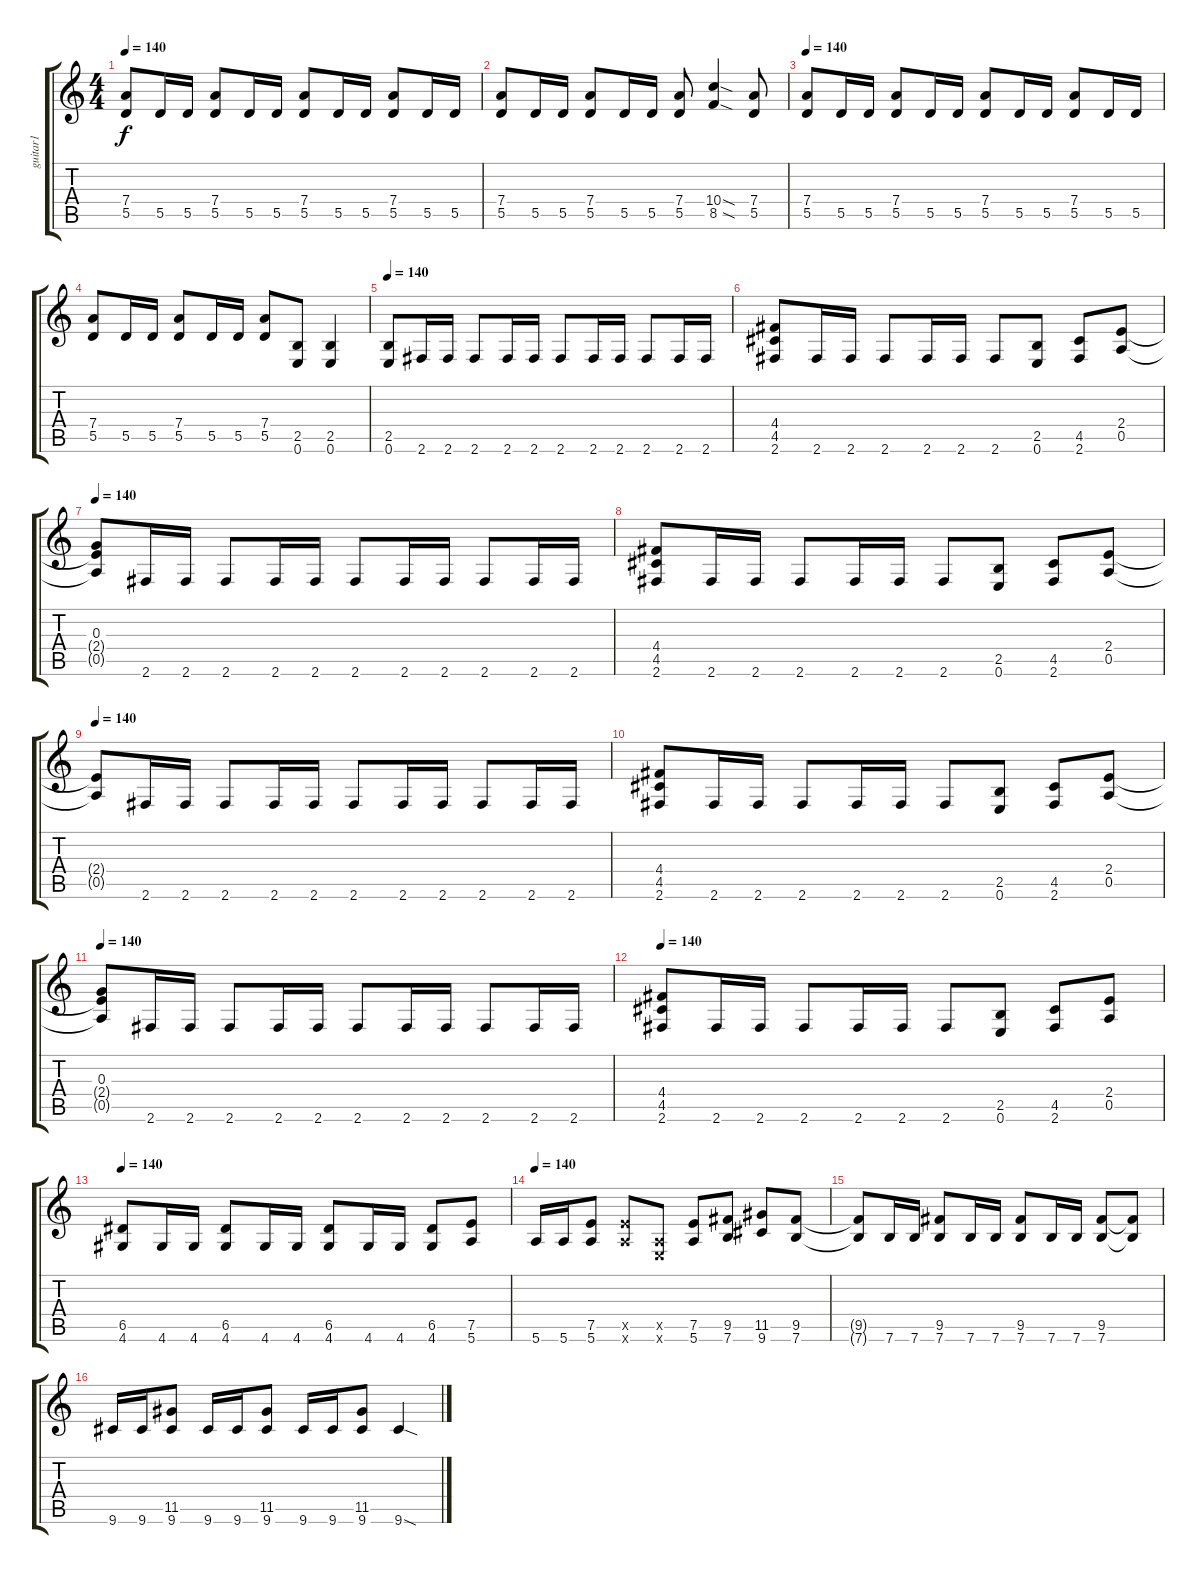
\track ("guitar1" "guitar1") {instrument overdrivenguitar}
\staff {score tabs}
\tuning (E4 B3 G3 D3 A2 E2) {hide}
\ts (4 4)
\tempo 140
\clef g2
\ks c
(7.4 5.5).8{dy f} 5.5.16 5.5.16 (7.4 5.5).8 5.5.16 5.5.16 (7.4 5.5).8 5.5.16 5.5.16 (7.4 5.5).8 5.5.16 5.5.16 |
(7.4 5.5).8 5.5.16 5.5.16 (7.4 5.5).8 5.5.16 5.5.16 (7.4 5.5).8 (10.4{sod} 8.5{sod}).4 (7.4 5.5).8 |
\tempo 140
(7.4 5.5).8 5.5.16 5.5.16 (7.4 5.5).8 5.5.16 5.5.16 (7.4 5.5).8 5.5.16 5.5.16 (7.4 5.5).8 5.5.16 5.5.16 |
(7.4 5.5).8 5.5.16 5.5.16 (7.4 5.5).8 5.5.16 5.5.16 (7.4 5.5).8 (2.5 0.6).8 (2.5 0.6).4 |
\tempo 140
(2.5 0.6).8 2.6.16 2.6.16 2.6.8 2.6.16 2.6.16 2.6.8 2.6.16 2.6.16 2.6.8 2.6.16 2.6.16 |
(4.4 4.5 2.6).8 2.6.16 2.6.16 2.6.8 2.6.16 2.6.16 2.6.8 (2.5 0.6).8 (4.5 2.6).8 (2.4 0.5).8 |
\tempo 140
(0.3 2.4{t} 0.5{t}).8 2.6.16 2.6.16 2.6.8 2.6.16 2.6.16 2.6.8 2.6.16 2.6.16 2.6.8 2.6.16 2.6.16 |
(4.4 4.5 2.6).8 2.6.16 2.6.16 2.6.8 2.6.16 2.6.16 2.6.8 (2.5 0.6).8 (4.5 2.6).8 (2.4 0.5).8 |
\tempo 140
(2.4{t} 0.5{t}).8 2.6.16 2.6.16 2.6.8 2.6.16 2.6.16 2.6.8 2.6.16 2.6.16 2.6.8 2.6.16 2.6.16 |
(4.4 4.5 2.6).8 2.6.16 2.6.16 2.6.8 2.6.16 2.6.16 2.6.8 (2.5 0.6).8 (4.5 2.6).8 (2.4 0.5).8 |
\tempo 140
(0.3 2.4{t} 0.5{t}).8 2.6.16 2.6.16 2.6.8 2.6.16 2.6.16 2.6.8 2.6.16 2.6.16 2.6.8 2.6.16 2.6.16 |
\tempo 140
(4.4 4.5 2.6).8 2.6.16 2.6.16 2.6.8 2.6.16 2.6.16 2.6.8 (2.5 0.6).8 (4.5 2.6).8 (2.4 0.5).8 |
\tempo 140
(6.5 4.6).8 4.6.16 4.6.16 (6.5 4.6).8 4.6.16 4.6.16 (6.5 4.6).8 4.6.16 4.6.16 (6.5 4.6).8 (7.5 5.6).8 |
\tempo 140
5.6.16 5.6.16 (7.5 5.6).8 (7.5{x} 5.6{x}).8 (0.5{x} 0.6{x}).8 (7.5 5.6).8 (9.5 7.6).8 (11.5 9.6).8 (9.5 7.6).8 |
(9.5{t} 7.6{t}).8 7.6.16 7.6.16 (9.5 7.6).8 7.6.16 7.6.16 (9.5 7.6).8 7.6.16 7.6.16 (9.5 7.6).8 (9.5{t} 7.6{t}).8 |
9.6.16 9.6.16 (11.5 9.6).8 9.6.16 9.6.16 (11.5 9.6).8 9.6.16 9.6.16 (11.5 9.6).8 9.6{sod}.4
